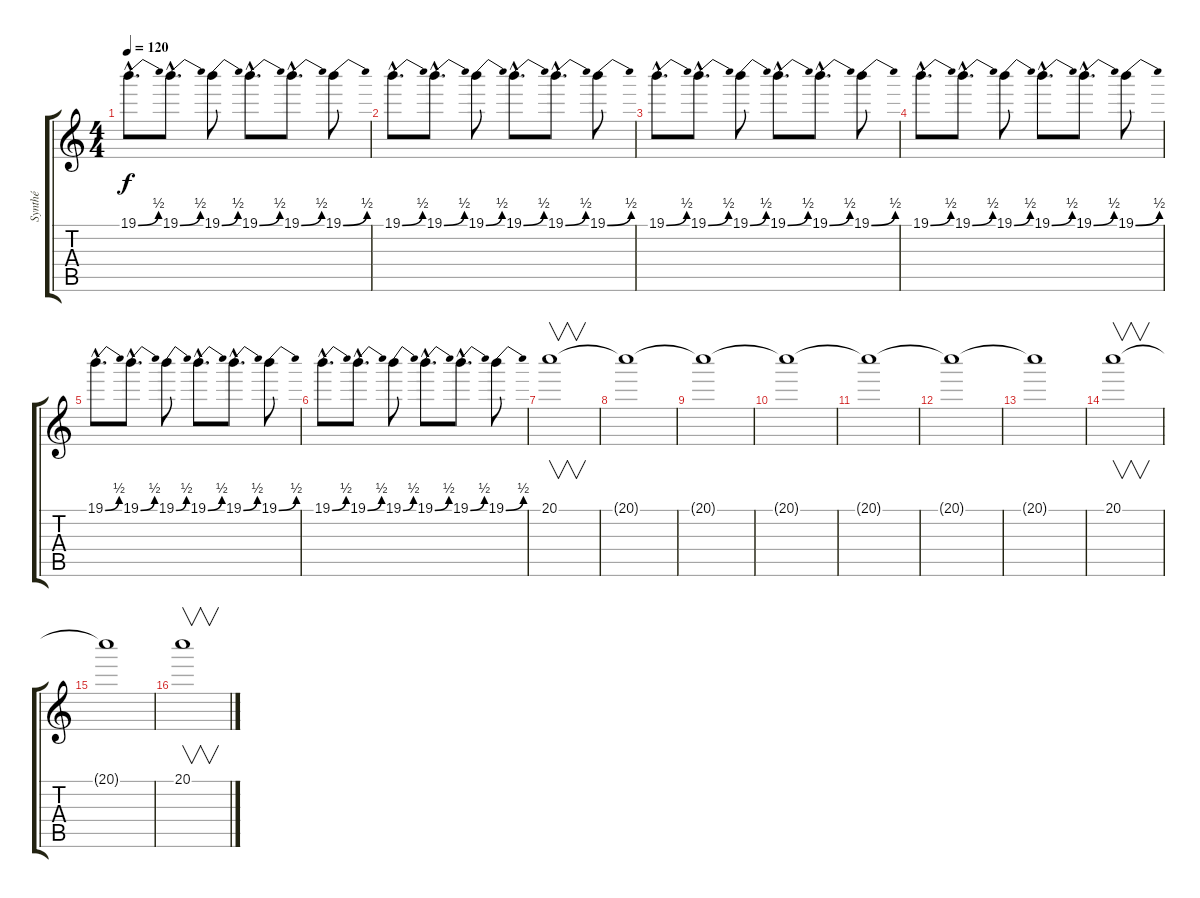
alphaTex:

\track ("Synthé" "Synthé") {instrument lead1square}
\staff {score tabs}
\tuning (E5 B4 G4 D4 A3 E3) {hide}
\ts (4 4)
\tempo 120
\clef g2
\ks c
19.1{be (bend 0 0 60 2) hac}.8{d dy f} 19.1{be (bend 0 0 60 2) hac}.8{d} 19.1{be (bend 0 0 60 2)}.8 19.1{be (bend 0 0 60 2) hac}.8{d} 19.1{be (bend 0 0 60 2) hac}.8{d} 19.1{be (bend 0 0 60 2)}.8 |
19.1{be (bend 0 0 60 2) hac}.8{d} 19.1{be (bend 0 0 60 2) hac}.8{d} 19.1{be (bend 0 0 60 2)}.8 19.1{be (bend 0 0 60 2) hac}.8{d} 19.1{be (bend 0 0 60 2) hac}.8{d} 19.1{be (bend 0 0 60 2)}.8 |
19.1{be (bend 0 0 60 2) hac}.8{d} 19.1{be (bend 0 0 60 2) hac}.8{d} 19.1{be (bend 0 0 60 2)}.8 19.1{be (bend 0 0 60 2) hac}.8{d} 19.1{be (bend 0 0 60 2) hac}.8{d} 19.1{be (bend 0 0 60 2)}.8 |
19.1{be (bend 0 0 60 2) hac}.8{d} 19.1{be (bend 0 0 60 2) hac}.8{d} 19.1{be (bend 0 0 60 2)}.8 19.1{be (bend 0 0 60 2) hac}.8{d} 19.1{be (bend 0 0 60 2) hac}.8{d} 19.1{be (bend 0 0 60 2)}.8 |
19.1{be (bend 0 0 60 2) hac}.8{d} 19.1{be (bend 0 0 60 2) hac}.8{d} 19.1{be (bend 0 0 60 2)}.8 19.1{be (bend 0 0 60 2) hac}.8{d} 19.1{be (bend 0 0 60 2) hac}.8{d} 19.1{be (bend 0 0 60 2)}.8 |
19.1{be (bend 0 0 60 2) hac}.8{d} 19.1{be (bend 0 0 60 2) hac}.8{d} 19.1{be (bend 0 0 60 2)}.8 19.1{be (bend 0 0 60 2) hac}.8{d} 19.1{be (bend 0 0 60 2) hac}.8{d} 19.1{be (bend 0 0 60 2)}.8 |
20.1.1{v} |
20.1{t}.1 |
20.1{t}.1 |
20.1{t}.1 |
20.1{t}.1 |
20.1{t}.1 |
20.1{t}.1 |
20.1.1{v} |
20.1{t}.1 |
20.1.1{v}
